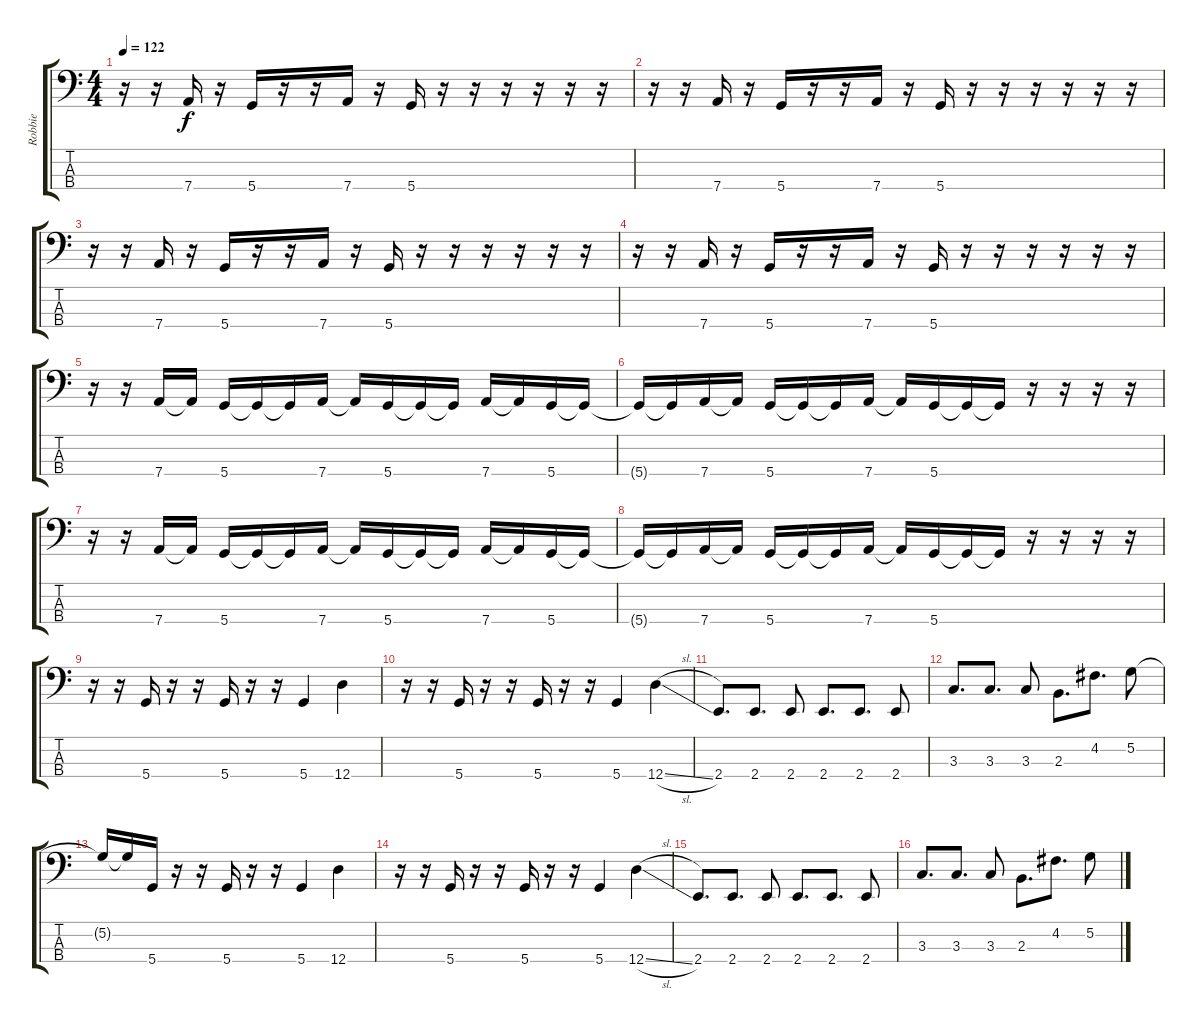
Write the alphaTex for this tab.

\track ("Robbie" "Robbie") {instrument electricbassfinger}
\staff {score tabs}
\tuning (G2 D2 A1 D1) {hide}
\ts (4 4)
\tempo 122
\clef f4
\ks c
r.16{dy f} r.16 7.4.16 r.16 5.4.16 r.16 r.16 7.4.16 r.16 5.4.16 r.16 r.16 r.16 r.16 r.16 r.16 |
r.16 r.16 7.4.16 r.16 5.4.16 r.16 r.16 7.4.16 r.16 5.4.16 r.16 r.16 r.16 r.16 r.16 r.16 |
r.16 r.16 7.4.16 r.16 5.4.16 r.16 r.16 7.4.16 r.16 5.4.16 r.16 r.16 r.16 r.16 r.16 r.16 |
r.16 r.16 7.4.16 r.16 5.4.16 r.16 r.16 7.4.16 r.16 5.4.16 r.16 r.16 r.16 r.16 r.16 r.16 |
r.16 r.16 7.4.16 7.4{t}.16 5.4.16 5.4{t}.16 5.4{t}.16 7.4.16 7.4{t}.16 5.4.16 5.4{t}.16 5.4{t}.16 7.4.16 7.4{t}.16 5.4.16 5.4{t}.16 |
5.4{t}.16 5.4{t}.16 7.4.16 7.4{t}.16 5.4.16 5.4{t}.16 5.4{t}.16 7.4.16 7.4{t}.16 5.4.16 5.4{t}.16 5.4{t}.16 r.16 r.16 r.16 r.16 |
r.16 r.16 7.4.16 7.4{t}.16 5.4.16 5.4{t}.16 5.4{t}.16 7.4.16 7.4{t}.16 5.4.16 5.4{t}.16 5.4{t}.16 7.4.16 7.4{t}.16 5.4.16 5.4{t}.16 |
5.4{t}.16 5.4{t}.16 7.4.16 7.4{t}.16 5.4.16 5.4{t}.16 5.4{t}.16 7.4.16 7.4{t}.16 5.4.16 5.4{t}.16 5.4{t}.16 r.16 r.16 r.16 r.16 |
r.16 r.16 5.4.16 r.16 r.16 5.4.16 r.16 r.16 5.4.4 12.4.4 |
r.16 r.16 5.4.16 r.16 r.16 5.4.16 r.16 r.16 5.4.4 12.4{sl}.4 |
2.4.8{d} 2.4.8{d} 2.4.8 2.4.8{d} 2.4.8{d} 2.4.8 |
3.3.8{d} 3.3.8{d} 3.3.8 2.3.8{d} 4.2.8{d} 5.2.8 |
5.2{t}.16 5.2{t}.16 5.4.16 r.16 r.16 5.4.16 r.16 r.16 5.4.4 12.4.4 |
r.16 r.16 5.4.16 r.16 r.16 5.4.16 r.16 r.16 5.4.4 12.4{sl}.4 |
2.4.8{d} 2.4.8{d} 2.4.8 2.4.8{d} 2.4.8{d} 2.4.8 |
3.3.8{d} 3.3.8{d} 3.3.8 2.3.8{d} 4.2.8{d} 5.2.8
